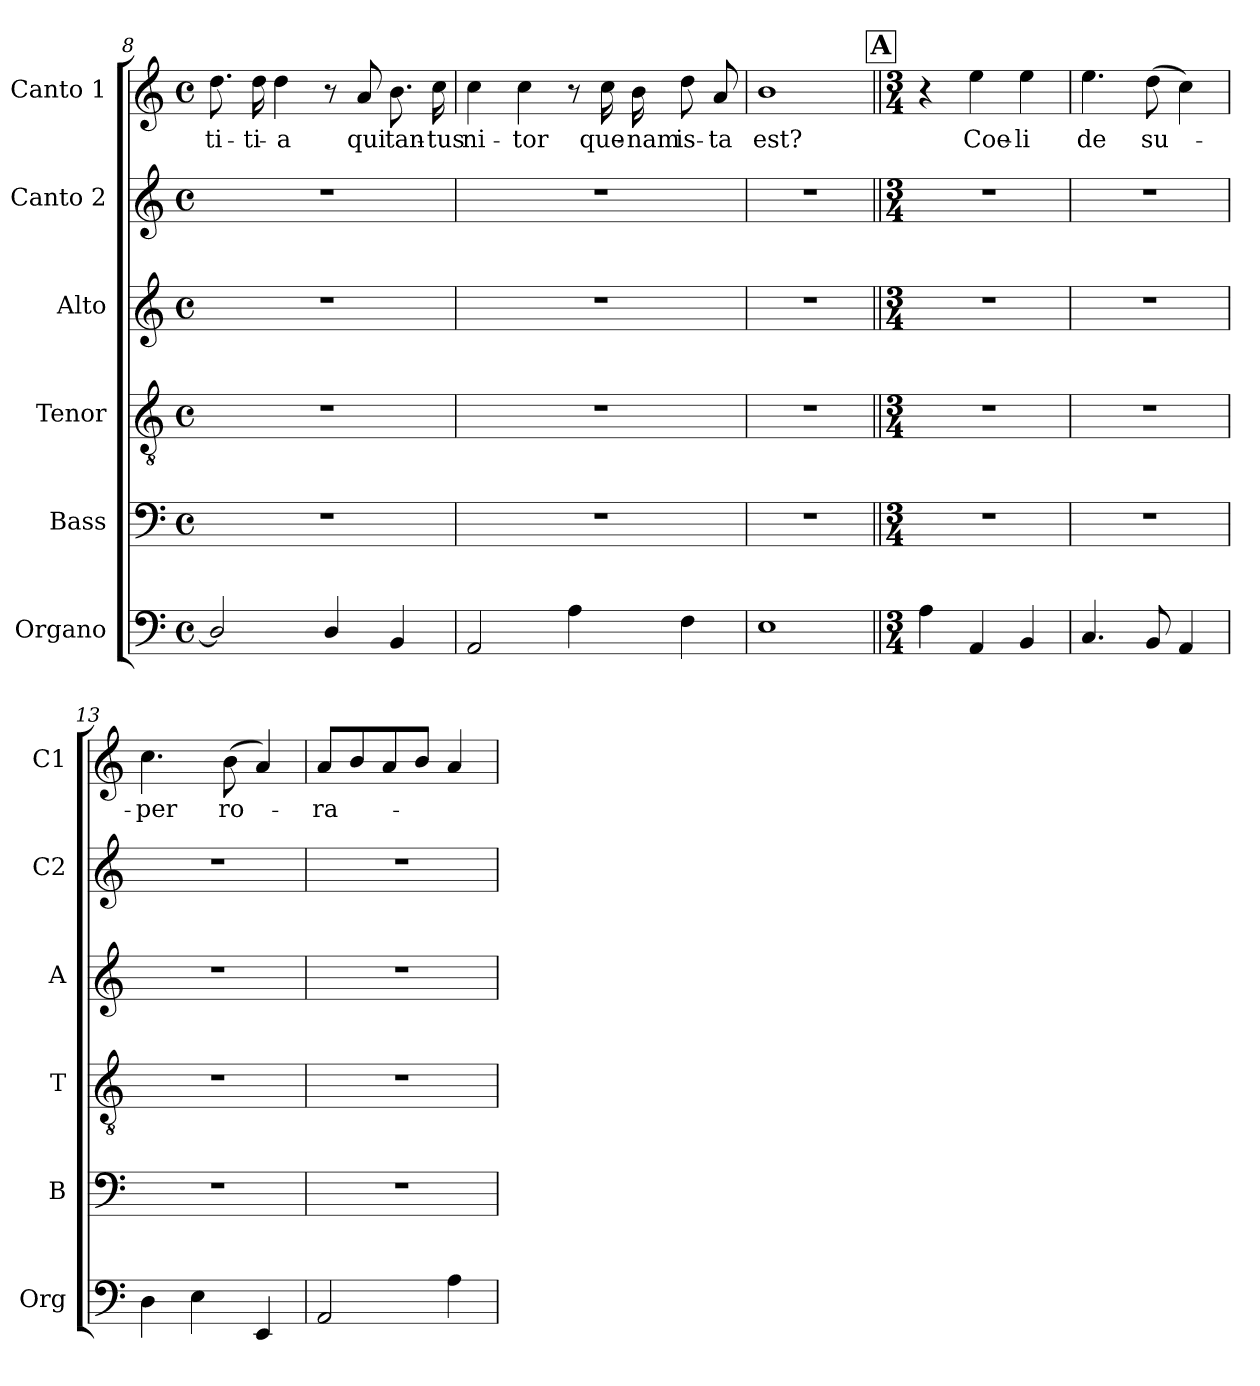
**kern	**kern	**kern	**kern	**kern	**kern	**text
*part6	*part5	*part4	*part3	*part2	*part1	*part1
*staff6	*staff5	*staff4	*staff3	*staff2	*staff1	*staff1
*I"Organo	*I"Bass	*I"Tenor	*I"Alto	*I"Canto 2	*I"Canto 1	*
*I'Org	*I'B	*I'T	*I'A	*I'C2	*I'C1	*
!!LO:LB:g=z
*clefF4	*clefF4	*clefGv2	*clefG2	*clefG2	*clefG2	*
*	*	*ITrd7c12	*	*	*	*
*k[]	*k[]	*k[]	*k[]	*k[]	*k[]	*
*C:	*C:	*C:	*C:	*C:	*C:	*
*M4/4	*M4/4	*M4/4	*M4/4	*M4/4	*M4/4	*
*met(c)	*met(c)	*met(c)	*met(c)	*met(c)	*met(c)	*
=8	=8	=8	=8	=8	=8	=8
!	!	!	!	!	!	!LO:LY:b
2D/]	1r	1r	1r	1r	8.dd\	-ti-
!	!	!	!	!	!	!LO:LY:b
.	.	.	.	.	16dd\	-ti-
!	!	!	!	!	!	!LO:LY:b
.	.	.	.	.	4dd\	-a
4D/	.	.	.	.	8r	.
!	!	!	!	!	!	!LO:LY:b
.	.	.	.	.	8a/	qui
!	!	!	!	!	!	!LO:LY:b
4BB/	.	.	.	.	8.b\	tan-
!	!	!	!	!	!	!LO:LY:b
.	.	.	.	.	16cc\	-tus
=9	=9	=9	=9	=9	=9	=9
!	!	!	!	!	!	!LO:LY:b
2AA/	1r	1r	1r	1r	4cc\	ni-
!	!	!	!	!	!	!LO:LY:b
.	.	.	.	.	4cc\	-tor
4A\	.	.	.	.	8r	.
!	!	!	!	!	!	!LO:LY:b
.	.	.	.	.	16cc\	que-
!	!	!	!	!	!	!LO:LY:b
.	.	.	.	.	16b\	-nam
!	!	!	!	!	!	!LO:LY:b
4F\	.	.	.	.	8dd\	is-
!	!	!	!	!	!	!LO:LY:b
.	.	.	.	.	8a/	-ta
=10	=10	=10	=10	=10	=10	=10
!	!	!	!	!	!	!LO:LY:b
1E	1r	1r	1r	1r	1b	est?
!!LO:REH:place=s1:a:t=A
=11||	=11||	=11||	=11||	=11||	=11||	=11||
*M3/4	*M3/4	*M3/4	*M3/4	*M3/4	*M3/4	*
4A\	2.r	2.r	2.r	2.r	4r	.
!	!	!	!	!	!	!LO:LY:b
4AA/	.	.	.	.	4ee\	Coe-
!	!	!	!	!	!	!LO:LY:b
4BB/	.	.	.	.	4ee\	li
=12	=12	=12	=12	=12	=12	=12
!	!	!	!	!	!	!LO:LY:b
4.C/	2.r	2.r	2.r	2.r	4.ee\	-de
!	!	!	!	!	!	!LO:LY:b
8BB/	.	.	.	.	(8dd\	-su-
4AA/	.	.	.	.	4cc\)	.
=13	=13	=13	=13	=13	=13	=13
!	!	!	!	!	!	!LO:LY:b
4D\	2.r	2.r	2.r	2.r	4.cc\	per
4E\	.	.	.	.	.	.
!	!	!	!	!	!	!LO:LY:b
.	.	.	.	.	(8b\	ro-
4EE/	.	.	.	.	4a/)	.
!!LO:LB:g=z
=14	=14	=14	=14	=14	=14	=14
!	!	!	!	!	!	!LO:LY:b
2AA/	2.r	2.r	2.r	2.r	8a/L	-ra-
.	.	.	.	.	8b/	.
.	.	.	.	.	8a/	.
.	.	.	.	.	8b/J	.
4A\	.	.	.	.	4a/	.
=	=	=	=	=	=	=
*-	*-	*-	*-	*-	*-	*-
